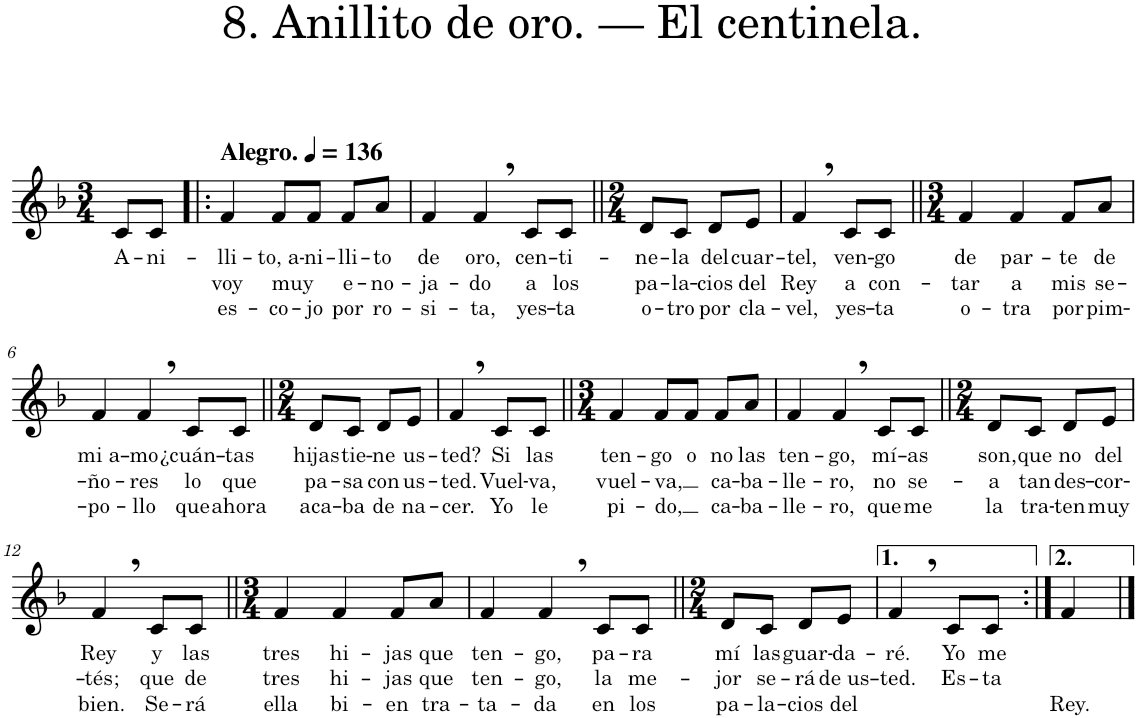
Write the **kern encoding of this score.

**kern	**text	**text	**text
*part1	*part1	*part1	*part1
*staff1	*staff1	*staff1	*staff1
*I"Piano	*	*	*
*I'Pno.	*	*	*
*clefG2	*	*	*
*k[b-]	*	*	*
*M3/4	*	*	*
=	=	=	=
!	!LO:LY:b	!	!
8c/L	A-	.	.
!	!LO:LY:b	!	!
8c/J	-ni-	.	.
=1!|:	=1!|:	=1!|:	=1!|:
*MM136	*	*	*
!LO:TX:a:B:t=Alegro.	!	!	!
!	!LO:LY:b	!LO:LY:b	!LO:LY:b
4f/	-lli-	voy	es-
!	!LO:LY:b	!LO:LY:b	!LO:LY:b
8f/L	-to, a-	muy	-co-
!	!LO:LY:b	!	!LO:LY:b
8f/J	-ni-	.	-jo
!	!LO:LY:b	!LO:LY:b	!LO:LY:b
8f/L	-lli-	e-	por
!	!LO:LY:b	!LO:LY:b	!LO:LY:b
8a/J	-to	-no-	ro-
=2	=2	=2	=2
!	!LO:LY:b	!LO:LY:b	!LO:LY:b
4f/	de	-ja-	-si-
!	!LO:LY:b	!LO:LY:b	!LO:LY:b
4f,/	oro,	-do	-ta,
!	!LO:LY:b	!LO:LY:b	!LO:LY:b
8c/L	cen-	a	yes-
!	!LO:LY:b	!LO:LY:b	!LO:LY:b
8c/J	-ti-	los	-ta
=3||	=3||	=3||	=3||
*M2/4	*	*	*
!	!LO:LY:b	!LO:LY:b	!LO:LY:b
8d/L	-ne-	pa-	o-
!	!LO:LY:b	!LO:LY:b	!LO:LY:b
8c/J	-la	-la-	-tro
!	!LO:LY:b	!LO:LY:b	!LO:LY:b
8d/L	del	-cios	por
!	!LO:LY:b	!LO:LY:b	!LO:LY:b
8e/J	cuar-	del	cla-
=4	=4	=4	=4
!	!LO:LY:b	!LO:LY:b	!LO:LY:b
4f,/	-tel,	Rey	-vel,
!	!LO:LY:b	!LO:LY:b	!LO:LY:b
8c/L	ven-	a	yes-
!	!LO:LY:b	!LO:LY:b	!LO:LY:b
8c/J	-go	con-	-ta
=5||	=5||	=5||	=5||
*M3/4	*	*	*
!	!LO:LY:b	!LO:LY:b	!LO:LY:b
4f/	de	-tar	o-
!	!LO:LY:b	!LO:LY:b	!LO:LY:b
4f/	par-	a	-tra
!	!LO:LY:b	!LO:LY:b	!LO:LY:b
8f/L	-te	mis	por
!	!LO:LY:b	!LO:LY:b	!LO:LY:b
8a/J	de	se-	pim-
!!LO:LB:g=z
=6	=6	=6	=6
!	!LO:LY:b	!LO:LY:b	!LO:LY:b
4f/	mi a-	-ño-	-po-
!	!LO:LY:b	!LO:LY:b	!LO:LY:b
4f,/	-mo	-res	-llo
!	!LO:LY:b	!LO:LY:b	!LO:LY:b
8c/L	¿cuán-	lo	que
!	!LO:LY:b	!LO:LY:b	!LO:LY:b
8c/J	-tas	que	ahora
=7||	=7||	=7||	=7||
*M2/4	*	*	*
!	!LO:LY:b	!LO:LY:b	!LO:LY:b
8d/L	hijas	pa-	aca-
!	!LO:LY:b	!LO:LY:b	!LO:LY:b
8c/J	tie-	-sa	-ba
!	!LO:LY:b	!LO:LY:b	!LO:LY:b
8d/L	-ne	con	de
!	!LO:LY:b	!LO:LY:b	!LO:LY:b
8e/J	us-	us-	na-
=8	=8	=8	=8
!	!LO:LY:b	!LO:LY:b	!LO:LY:b
4f,/	-ted?	-ted.	-cer.
!	!LO:LY:b	!LO:LY:b	!LO:LY:b
8c/L	Si	Vuel-	Yo
!	!LO:LY:b	!LO:LY:b	!LO:LY:b
8c/J	las	-va,	le
=9||	=9||	=9||	=9||
*M3/4	*	*	*
!	!LO:LY:b	!LO:LY:b	!LO:LY:b
4f/	ten-	vuel-	pi-
!	!LO:LY:b	!LO:LY:b	!LO:LY:b
8f/L	-go	-va,	-do,
!	!LO:LY:b	!	!
8f/J	o	.	.
!	!LO:LY:b	!LO:LY:b	!LO:LY:b
8f/L	no	ca-	ca-
!	!LO:LY:b	!LO:LY:b	!LO:LY:b
8a/J	las	-ba-	-ba-
=10	=10	=10	=10
!	!LO:LY:b	!LO:LY:b	!LO:LY:b
4f/	ten-	-lle-	-lle-
!	!LO:LY:b	!LO:LY:b	!LO:LY:b
4f,/	-go,	-ro,	-ro,
!	!LO:LY:b	!LO:LY:b	!LO:LY:b
8c/L	mí-	no	que
!	!LO:LY:b	!LO:LY:b	!LO:LY:b
8c/J	-as	se-	me
=11||	=11||	=11||	=11||
*M2/4	*	*	*
!	!LO:LY:b	!LO:LY:b	!LO:LY:b
8d/L	son,	-a	la
!	!LO:LY:b	!LO:LY:b	!LO:LY:b
8c/J	que	tan	tra-
!	!LO:LY:b	!LO:LY:b	!LO:LY:b
8d/L	no	des-	-ten
!	!LO:LY:b	!LO:LY:b	!LO:LY:b
8e/J	del	-cor-	muy
!!LO:LB:g=z
=12	=12	=12	=12
!	!LO:LY:b	!LO:LY:b	!LO:LY:b
4f,/	Rey	-tés;	bien.
!	!LO:LY:b	!LO:LY:b	!LO:LY:b
8c/L	y	que	Se-
!	!LO:LY:b	!LO:LY:b	!LO:LY:b
8c/J	las	de	-rá
=13||	=13||	=13||	=13||
*M3/4	*	*	*
!	!LO:LY:b	!LO:LY:b	!LO:LY:b
4f/	tres	tres	ella
!	!LO:LY:b	!LO:LY:b	!LO:LY:b
4f/	hi-	hi-	bi-
!	!LO:LY:b	!LO:LY:b	!LO:LY:b
8f/L	-jas	-jas	-en
!	!LO:LY:b	!LO:LY:b	!LO:LY:b
8a/J	que	que	tra-
=14	=14	=14	=14
!	!LO:LY:b	!LO:LY:b	!LO:LY:b
4f/	ten-	ten-	-ta-
!	!LO:LY:b	!LO:LY:b	!LO:LY:b
4f,/	-go,	-go,	-da
!	!LO:LY:b	!LO:LY:b	!LO:LY:b
8c/L	pa-	la	en
!	!LO:LY:b	!LO:LY:b	!LO:LY:b
8c/J	-ra	me-	los
=15||	=15||	=15||	=15||
*M2/4	*	*	*
!	!LO:LY:b	!LO:LY:b	!LO:LY:b
8d/L	mí	-jor	pa-
!	!LO:LY:b	!LO:LY:b	!LO:LY:b
8c/J	las	se-	-la-
!	!LO:LY:b	!LO:LY:b	!LO:LY:b
8d/L	guar-	-rá	-cios
!	!LO:LY:b	!LO:LY:b	!LO:LY:b
8e/J	-da-	de us-	del
=16	=16	=16	=16
!	!LO:LY:b	!LO:LY:b	!
4f,/	-ré.	-ted.	.
!	!LO:LY:b	!LO:LY:b	!
8c/L	Yo	Es-	.
!	!LO:LY:b	!LO:LY:b	!
8c/J	me	-ta	.
=17:|!	=17:|!	=17:|!	=17:|!
!	!	!	!LO:LY:b
4f/	.	.	Rey.
==	==	==	==
*-	*-	*-	*-
